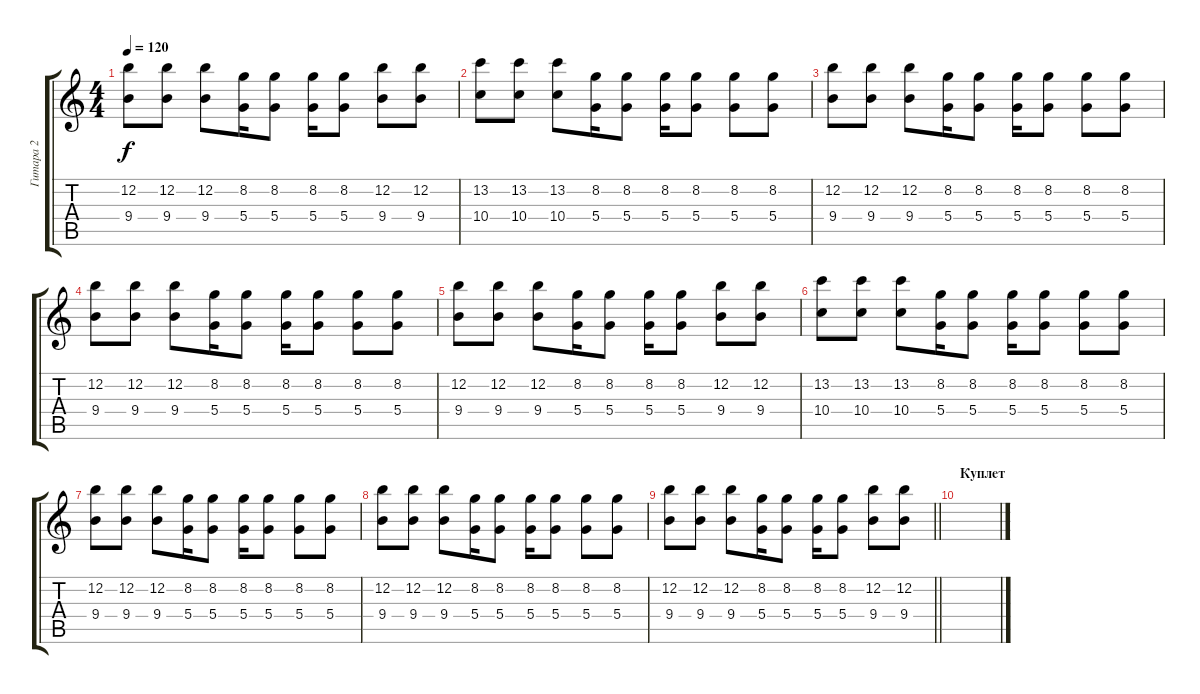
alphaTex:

\track ("Гитара 2" "Гитара 2") {instrument overdrivenguitar}
\staff {score tabs}
\tuning (E4 B3 G3 D3 A2 E2) {hide}
\ts (4 4)
\tempo 120
\clef g2
\ks c
(12.2 9.4).8{dy f} (12.2 9.4).8 (12.2 9.4).8 (8.2 5.4).16 (8.2 5.4).8 (8.2 5.4).16 (8.2 5.4).8 (12.2 9.4).8 (12.2 9.4).8 |
(13.2 10.4).8 (13.2 10.4).8 (13.2 10.4).8 (8.2 5.4).16 (8.2 5.4).8 (8.2 5.4).16 (8.2 5.4).8 (8.2 5.4).8 (8.2 5.4).8 |
(12.2 9.4).8 (12.2 9.4).8 (12.2 9.4).8 (8.2 5.4).16 (8.2 5.4).8 (8.2 5.4).16 (8.2 5.4).8 (8.2 5.4).8 (8.2 5.4).8 |
(12.2 9.4).8 (12.2 9.4).8 (12.2 9.4).8 (8.2 5.4).16 (8.2 5.4).8 (8.2 5.4).16 (8.2 5.4).8 (8.2 5.4).8 (8.2 5.4).8 |
(12.2 9.4).8 (12.2 9.4).8 (12.2 9.4).8 (8.2 5.4).16 (8.2 5.4).8 (8.2 5.4).16 (8.2 5.4).8 (12.2 9.4).8 (12.2 9.4).8 |
(13.2 10.4).8 (13.2 10.4).8 (13.2 10.4).8 (8.2 5.4).16 (8.2 5.4).8 (8.2 5.4).16 (8.2 5.4).8 (8.2 5.4).8 (8.2 5.4).8 |
(12.2 9.4).8 (12.2 9.4).8 (12.2 9.4).8 (8.2 5.4).16 (8.2 5.4).8 (8.2 5.4).16 (8.2 5.4).8 (8.2 5.4).8 (8.2 5.4).8 |
(12.2 9.4).8 (12.2 9.4).8 (12.2 9.4).8 (8.2 5.4).16 (8.2 5.4).8 (8.2 5.4).16 (8.2 5.4).8 (8.2 5.4).8 (8.2 5.4).8 |
\barLineRight lightlight
(12.2 9.4).8 (12.2 9.4).8 (12.2 9.4).8 (8.2 5.4).16 (8.2 5.4).8 (8.2 5.4).16 (8.2 5.4).8 (12.2 9.4).8 (12.2 9.4).8 |
\section ("" "Куплет")
